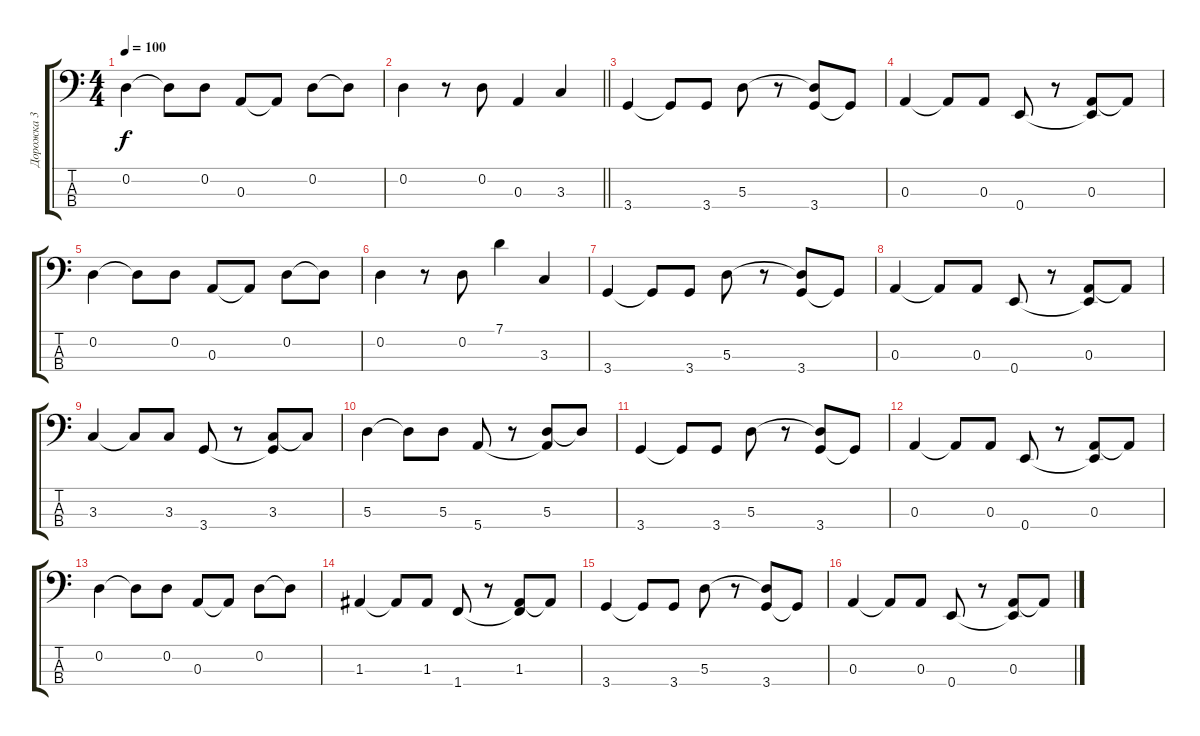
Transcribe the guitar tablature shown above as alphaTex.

\track ("Дорожка 3" "Дорожка 3") {instrument electricbasspick}
\staff {score tabs}
\tuning (G2 D2 A1 E1) {hide}
\ts (4 4)
\tempo 100
\clef f4
\ks c
0.2.4{dy f} 0.2{t}.8 0.2.8 0.3.8 0.3{t}.8 0.2.8 0.2{t}.8 |
\barLineRight lightlight
0.2.4 r.8 0.2.8 0.3.4 3.3.4 |
3.4.4 3.4{t}.8 3.4.8 5.3.8 r.8 (5.3{t} 3.4).8 3.4{t}.8 |
0.3.4 0.3{t}.8 0.3.8 0.4.8 r.8 (0.3 0.4{t}).8 0.3{t}.8 |
0.2.4 0.2{t}.8 0.2.8 0.3.8 0.3{t}.8 0.2.8 0.2{t}.8 |
0.2.4 r.8 0.2.8 7.1.4 3.3.4 |
3.4.4 3.4{t}.8 3.4.8 5.3.8 r.8 (5.3{t} 3.4).8 3.4{t}.8 |
0.3.4 0.3{t}.8 0.3.8 0.4.8 r.8 (0.3 0.4{t}).8 0.3{t}.8 |
3.3.4 3.3{t}.8 3.3.8 3.4.8 r.8 (3.3 3.4{t}).8 3.3{t}.8 |
5.3.4 5.3{t}.8 5.3.8 5.4.8 r.8 (5.3 5.4{t}).8 5.3{t}.8 |
3.4.4 3.4{t}.8 3.4.8 5.3.8 r.8 (5.3{t} 3.4).8 3.4{t}.8 |
0.3.4 0.3{t}.8 0.3.8 0.4.8 r.8 (0.3 0.4{t}).8 0.3{t}.8 |
0.2.4 0.2{t}.8 0.2.8 0.3.8 0.3{t}.8 0.2.8 0.2{t}.8 |
1.3.4 1.3{t}.8 1.3.8 1.4.8 r.8 (1.3 1.4{t}).8 1.3{t}.8 |
3.4.4 3.4{t}.8 3.4.8 5.3.8 r.8 (5.3{t} 3.4).8 3.4{t}.8 |
0.3.4 0.3{t}.8 0.3.8 0.4.8 r.8 (0.3 0.4{t}).8 0.3{t}.8
